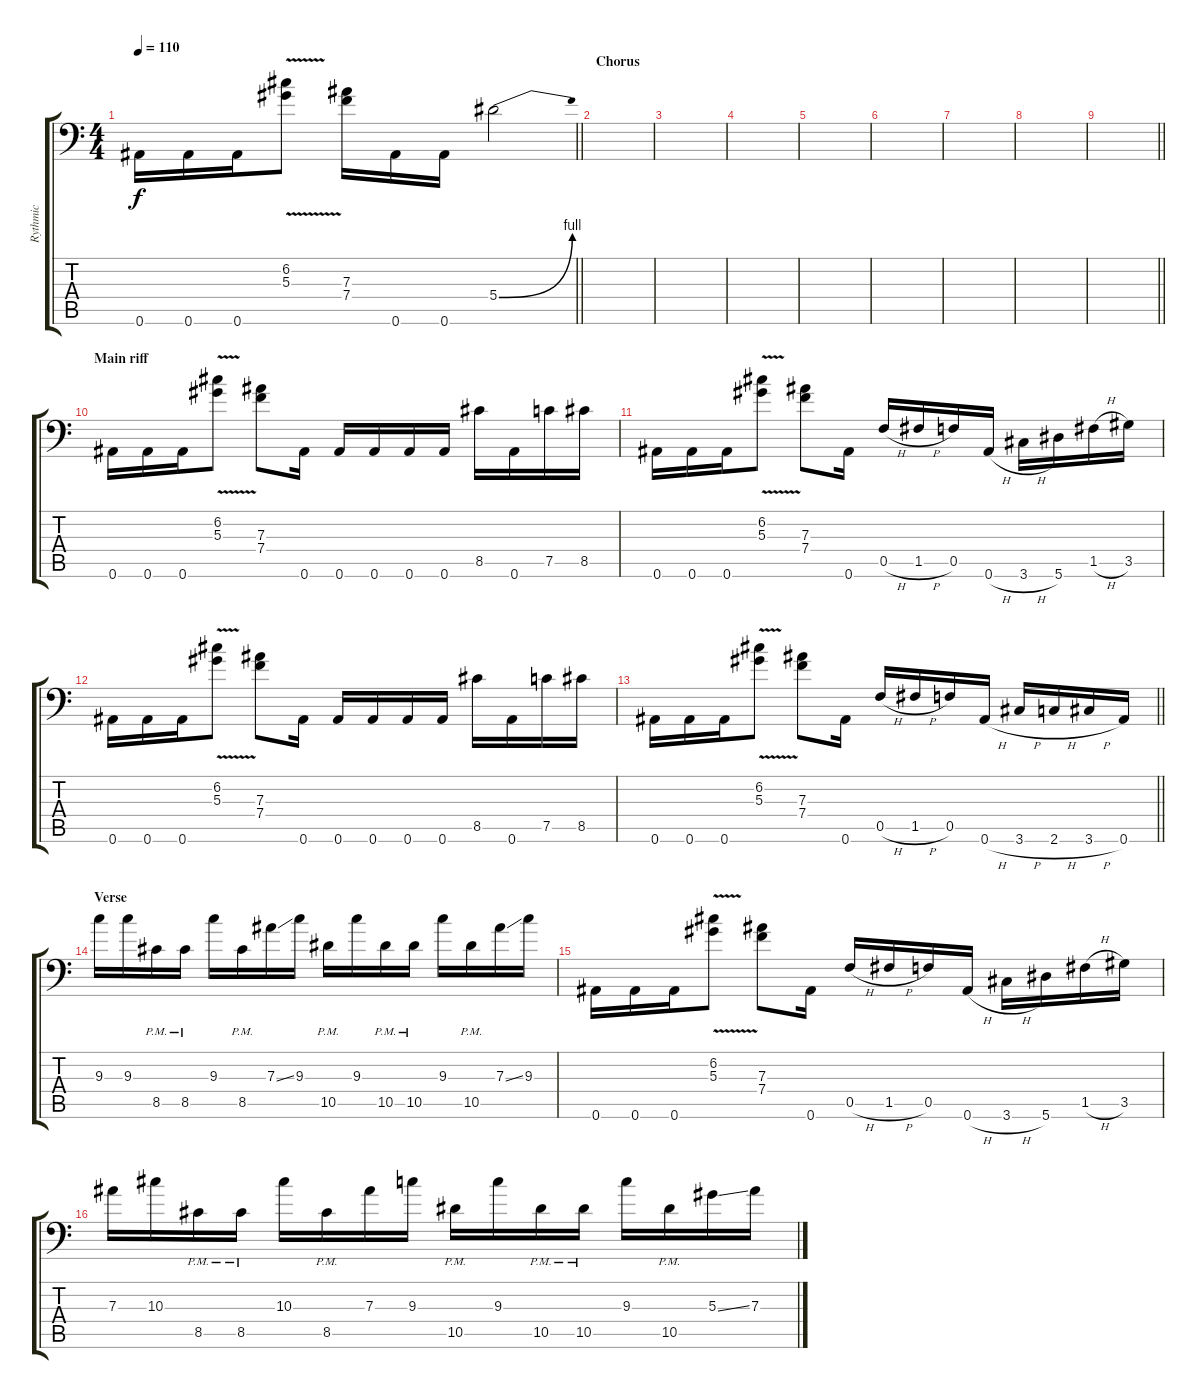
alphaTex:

\track ("Rythmic" "Rythmic") {instrument distortionguitar}
\staff {score tabs}
\tuning (C4 G3 Eb3 Bb2 F2 Bb1) {hide}
\ts (4 4)
\tempo 110
\clef f4
\barLineRight lightlight
\ks c
0.6.16{dy f} 0.6.16 0.6.16 (6.2{v} 5.3{v}).8 (7.3 7.4).16 0.6.16 0.6.16 5.4{be (bend 0 0 60 4)}.2 |
\section ("" "Chorus")
|
|
|
|
|
|
|
\barLineRight lightlight
|
\section ("" "Main riff")
0.6.16 0.6.16 0.6.16 (6.2{v} 5.3{v}).8 (7.3 7.4).8 0.6.16 0.6.16 0.6.16 0.6.16 0.6.16 8.5.16 0.6.16 7.5.16 8.5.16 |
0.6.16 0.6.16 0.6.16 (6.2{v} 5.3{v}).8 (7.3 7.4).8 0.6.16 0.5{h}.16 1.5{h}.16 0.5.16 0.6{h}.16 3.6{h}.16 5.6.16 1.5{h}.16 3.5.16 |
0.6.16 0.6.16 0.6.16 (6.2{v} 5.3{v}).8 (7.3 7.4).8 0.6.16 0.6.16 0.6.16 0.6.16 0.6.16 8.5.16 0.6.16 7.5.16 8.5.16 |
\barLineRight lightlight
0.6.16 0.6.16 0.6.16 (6.2{v} 5.3{v}).8 (7.3 7.4).8 0.6.16 0.5{h}.16 1.5{h}.16 0.5.16 0.6{h}.16 3.6{h}.16 2.6{h}.16 3.6{h}.16 0.6.16 |
\section ("" "Verse")
9.3.16 9.3.16 8.5{pm}.16 8.5{pm}.16 9.3.16 8.5{pm}.16 7.3{ss}.16 9.3.16 10.5{pm}.16 9.3.16 10.5{pm}.16 10.5{pm}.16 9.3.16 10.5{pm}.16 7.3{ss}.16 9.3.16 |
0.6.16 0.6.16 0.6.16 (6.2{v} 5.3{v}).8 (7.3 7.4).8 0.6.16 0.5{h}.16 1.5{h}.16 0.5.16 0.6{h}.16 3.6{h}.16 5.6.16 1.5{h}.16 3.5.16 |
7.3.16 10.3.16 8.5{pm}.16 8.5{pm}.16 10.3.16 8.5{pm}.16 7.3.16 9.3.16 10.5{pm}.16 9.3.16 10.5{pm}.16 10.5{pm}.16 9.3.16 10.5{pm}.16 5.3{ss}.16 7.3.16
